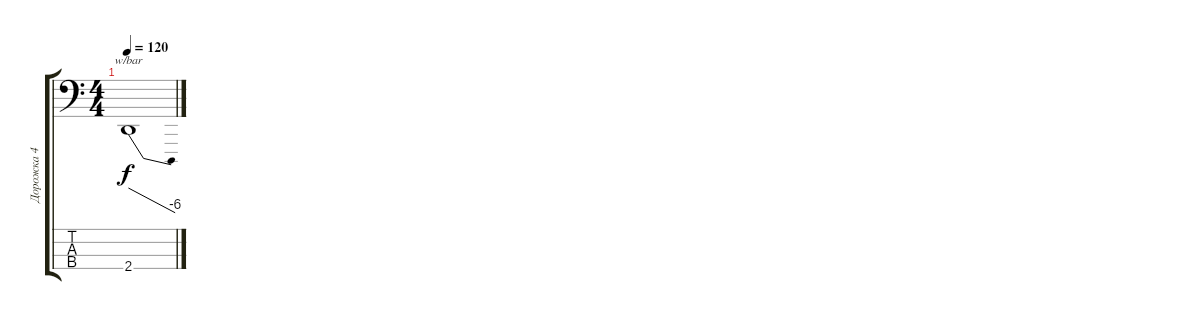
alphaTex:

\track ("Дорожка 4" "Дорожка 4") {instrument electricbassfinger}
\staff {score tabs}
\tuning (F2 C2 G1 C1) {hide}
\ts (4 4)
\tempo 120
\clef f4
\ks c
2.4.1{tbe (dive default 0 0 60 -24) dy f}
